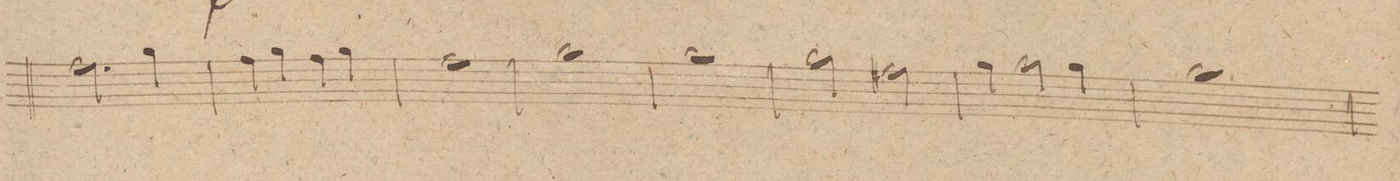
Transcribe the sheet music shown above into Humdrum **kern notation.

**kern	**dynam
*I"Clarnetto 1mo in A.	*
*clefG2	*
*k[]	*
*met(c|)	*
*M2/2	*
2.ff\	.
4gg\	.
=112	=112
4ff\	.
4gg\	.
4ff\	.
4gg\	.
=113	=113
1ff	.
=114	=114
1gg	.
=115	=115
1gg	.
=116	=116
2gg\	.
2ff#X\	.
=117	=117
4gg\	.
2gg\	.
4gg\	.
=118	=118
1gg	.
=119	=119
*-	*-
